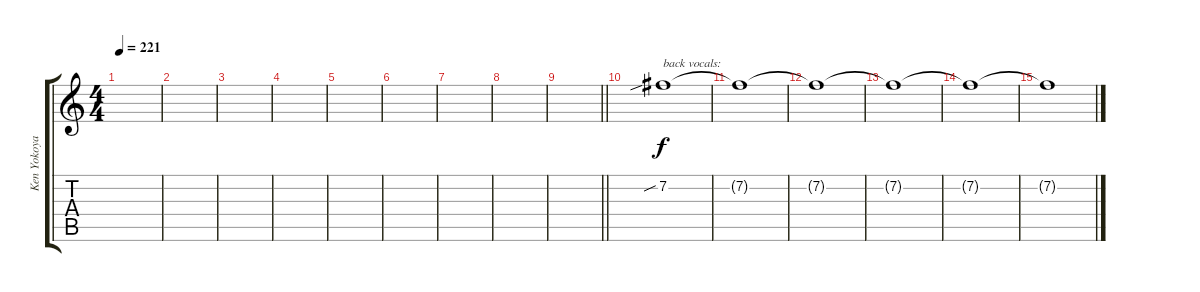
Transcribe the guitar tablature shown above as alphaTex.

\track ("Ken Yokoyama" "Ken Yokoya") {instrument distortionguitar}
\staff {score tabs}
\tuning (E4 B3 G3 D3 A2 E2) {hide}
\ts (4 4)
\tempo 221
\clef g2
\ks c
|
|
|
|
|
|
|
|
\barLineRight lightlight
|
\section ("" "")
7.2{sib}.1{txt "back vocals:"} |
7.2{t}.1 |
7.2{t}.1 |
7.2{t}.1 |
7.2{t}.1 |
7.2{t}.1
